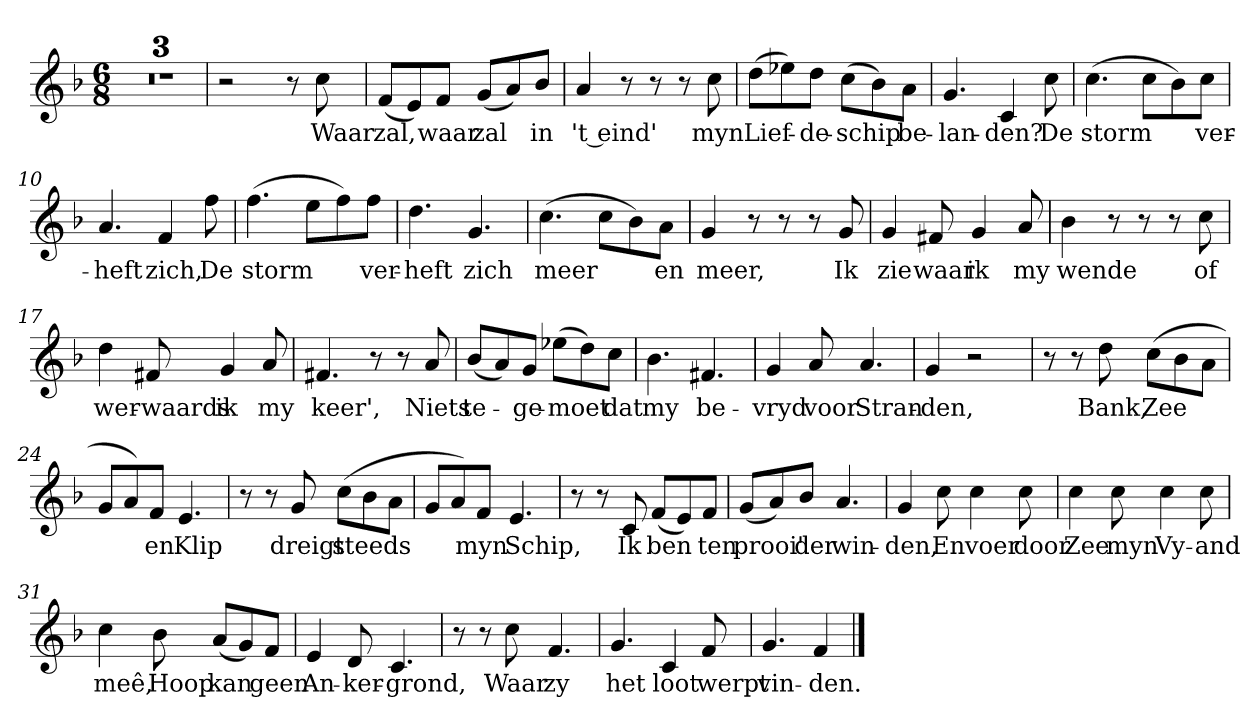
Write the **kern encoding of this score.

**kern	**text
*part1	*part1
*staff1	*staff1
*clefG2	*
*k[b-]	*
*F:	*
*M6/8	*
*MM120	*
=1	=1
2.r	.
=2	=2
2.r	.
=3	=3
2.r	.
=4	=4
2r	.
8r	.
8cc	Waar
=5	=5
(8f/L	zal,
8e/)	.
8f/J	waar
(8g/L	zal
8a/)	.
8b-/J	in
=6	=6
4a	't eind'
8r	.
8r	.
8r	.
8cc	myn
=7	=7
(8dd\L	Lief-
8ee-X\)	.
8dd\J	-de-
(8cc\L	-schip
8b-\)	.
8a\J	be-
=8	=8
4.g	-lan-
4c	-den?
8cc	De
=9	=9
(4.cc	storm
8cc\L	.
8b-\)	.
8cc\J	ver-
=10	=10
4.a	-heft
4f	zich,
8ff	De
=11	=11
(4.ff	storm
8ee\L	.
8ff\)	.
8ff\J	ver-
=12	=12
4.dd	-heft
4.g	zich
=13	=13
(4.cc	meer
8cc\L	.
8b-\)	.
8a\J	en
=14	=14
4g	meer,
8r	.
8r	.
8r	.
8g	Ik
=15	=15
4g	zie
8f#X	waar
4g	ik
8a	my
=16	=16
4b-	wende
8r	.
8r	.
8r	.
8cc	of
=17	=17
4dd	wer-
8f#X	-waards
4g	ik
8a	my
=18	=18
4.f#X	keer',
8r	.
8r	.
8a	Niets
=19	=19
(8b-/L	te-
8a/)	.
8g/J	-ge-
(8ee-X\L	-moet
8dd\)	.
8cc\J	dat
=20	=20
4.b-	my
4.f#X	be-
=21	=21
4g	-vryd
8a	voor
4.a	Stran-
=22	=22
4g	-den,
2r	.
=23	=23
8r	.
8r	.
8dd	Bank,
(8cc\L	Zee
8b-\	.
8a\J	.
=24	=24
8g/L	.
8a/)	.
8f/J	en
4.e	Klip
=25	=25
8r	.
8r	.
8g	dreigt
(8cc\L	steeds
8b-\	.
8a\J	.
=26	=26
8g/L	.
8a/)	.
8f/J	myn
4.e	Schip,
=27	=27
8r	.
8r	.
8c	Ik
(8f/L	ben
8e/)	.
8f/J	ten
=28	=28
(8g/L	prooi'
8a/)	.
8b-/J	der
4.a	win-
=29	=29
4g	-den,
8cc	En
4cc	voer
8cc	door
=30	=30
4cc	Zee
8cc	myn
4cc	Vy-
8cc	-and
=31	=31
4cc	meê,
8b-	Hoop
(8a/L	kan
8g/)	.
8f/J	geen
=32	=32
4e	An-
8d	-ker-
4.c	-grond,
=33	=33
8r	.
8r	.
8cc	Waar
4.f	zy
=34	=34
4.g	het
4c	loot
8f	werpt
=35	=35
4.g	vin-
4f	-den.
==	==
*-	*-
